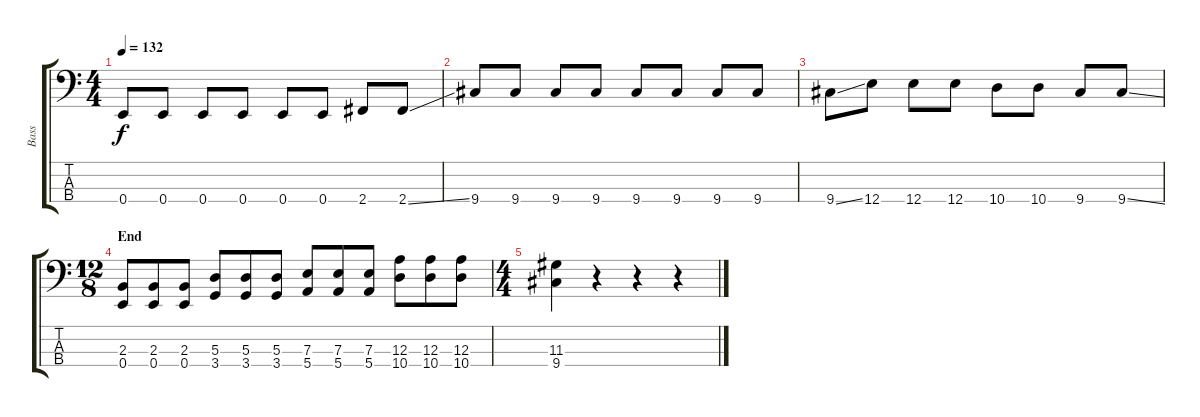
\track ("Bass" "Bass") {instrument electricbasspick}
\staff {score tabs}
\tuning (G2 D2 A1 E1) {hide}
\ts (4 4)
\tempo 132
\clef f4
\ks c
0.4.8{dy f} 0.4.8 0.4.8 0.4.8 0.4.8 0.4.8 2.4.8 2.4{ss}.8 |
9.4.8 9.4.8 9.4.8 9.4.8 9.4.8 9.4.8 9.4.8 9.4.8 |
9.4{ss}.8 12.4.8 12.4.8 12.4.8 10.4.8 10.4.8 9.4.8 9.4{ss}.8 |
\ts (12 8)
\section ("" "End")
(2.3 0.4).8 (2.3 0.4).8 (2.3 0.4).8 (5.3 3.4).8 (5.3 3.4).8 (5.3 3.4).8 (7.3 5.4).8 (7.3 5.4).8 (7.3 5.4).8 (12.3 10.4).8 (12.3 10.4).8 (12.3 10.4).8 |
\ts (4 4)
(11.3 9.4).4 r.4 r.4 r.4
